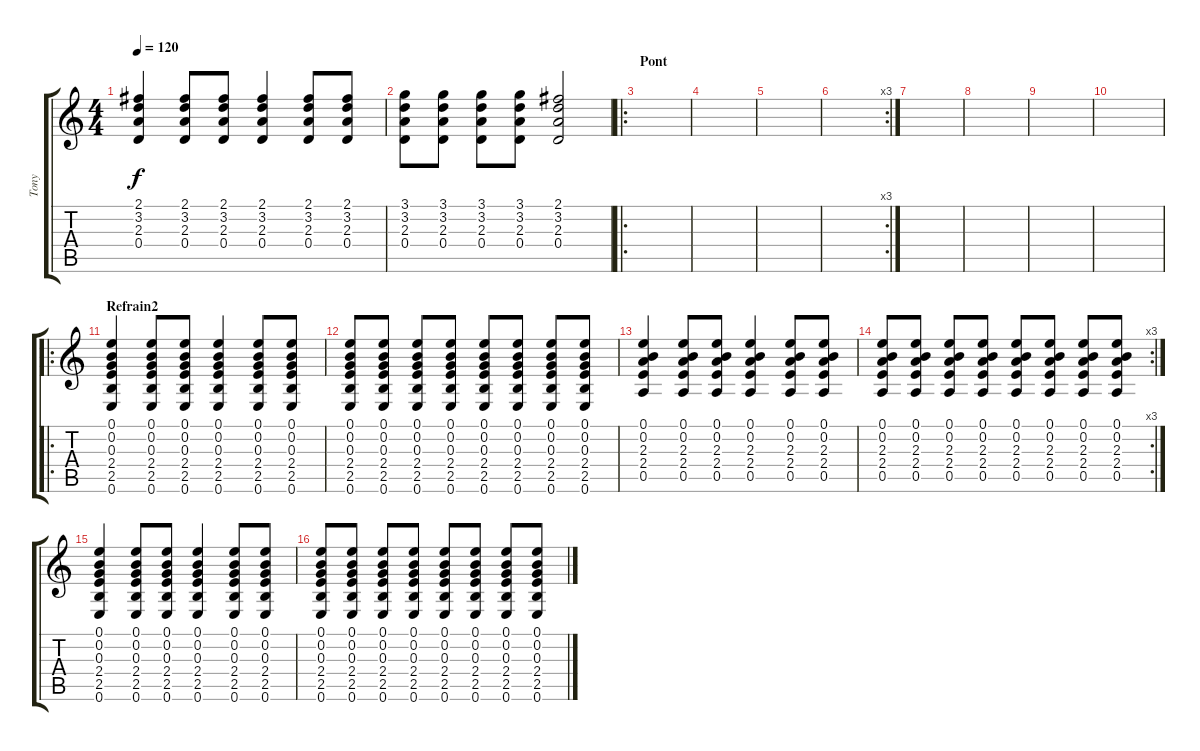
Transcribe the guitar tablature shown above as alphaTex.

\track ("Tony" "Tony") {instrument acousticguitarsteel}
\staff {score tabs}
\tuning (E4 B3 G3 D3 A2 E2) {hide}
\ts (4 4)
\tempo 120
\clef g2
\ks c
(2.1 3.2 2.3 0.4).4{dy f} (2.1 3.2 2.3 0.4).8 (2.1 3.2 2.3 0.4).8 (2.1 3.2 2.3 0.4).4 (2.1 3.2 2.3 0.4).8 (2.1 3.2 2.3 0.4).8 |
(3.1 3.2 2.3 0.4).8 (3.1 3.2 2.3 0.4).8 (3.1 3.2 2.3 0.4).8 (3.1 3.2 2.3 0.4).8 (2.1 3.2 2.3 0.4).2 |
\ro
\section ("" "Pont")
|
|
|
\rc 3
|
|
|
|
|
\ro
\section ("" "Refrain2")
(0.1 0.2 0.3 2.4 2.5 0.6).4 (0.1 0.2 0.3 2.4 2.5 0.6).8 (0.1 0.2 0.3 2.4 2.5 0.6).8 (0.1 0.2 0.3 2.4 2.5 0.6).4 (0.1 0.2 0.3 2.4 2.5 0.6).8 (0.1 0.2 0.3 2.4 2.5 0.6).8 |
(0.1 0.2 0.3 2.4 2.5 0.6).8 (0.1 0.2 0.3 2.4 2.5 0.6).8 (0.1 0.2 0.3 2.4 2.5 0.6).8 (0.1 0.2 0.3 2.4 2.5 0.6).8 (0.1 0.2 0.3 2.4 2.5 0.6).8 (0.1 0.2 0.3 2.4 2.5 0.6).8 (0.1 0.2 0.3 2.4 2.5 0.6).8 (0.1 0.2 0.3 2.4 2.5 0.6).8 |
(0.1 0.2 2.3 2.4 0.5).4 (0.1 0.2 2.3 2.4 0.5).8 (0.1 0.2 2.3 2.4 0.5).8 (0.1 0.2 2.3 2.4 0.5).4 (0.1 0.2 2.3 2.4 0.5).8 (0.1 0.2 2.3 2.4 0.5).8 |
\rc 3
(0.1 0.2 2.3 2.4 0.5).8 (0.1 0.2 2.3 2.4 0.5).8 (0.1 0.2 2.3 2.4 0.5).8 (0.1 0.2 2.3 2.4 0.5).8 (0.1 0.2 2.3 2.4 0.5).8 (0.1 0.2 2.3 2.4 0.5).8 (0.1 0.2 2.3 2.4 0.5).8 (0.1 0.2 2.3 2.4 0.5).8 |
(0.1 0.2 0.3 2.4 2.5 0.6).4 (0.1 0.2 0.3 2.4 2.5 0.6).8 (0.1 0.2 0.3 2.4 2.5 0.6).8 (0.1 0.2 0.3 2.4 2.5 0.6).4 (0.1 0.2 0.3 2.4 2.5 0.6).8 (0.1 0.2 0.3 2.4 2.5 0.6).8 |
(0.1 0.2 0.3 2.4 2.5 0.6).8 (0.1 0.2 0.3 2.4 2.5 0.6).8 (0.1 0.2 0.3 2.4 2.5 0.6).8 (0.1 0.2 0.3 2.4 2.5 0.6).8 (0.1 0.2 0.3 2.4 2.5 0.6).8 (0.1 0.2 0.3 2.4 2.5 0.6).8 (0.1 0.2 0.3 2.4 2.5 0.6).8 (0.1 0.2 0.3 2.4 2.5 0.6).8
